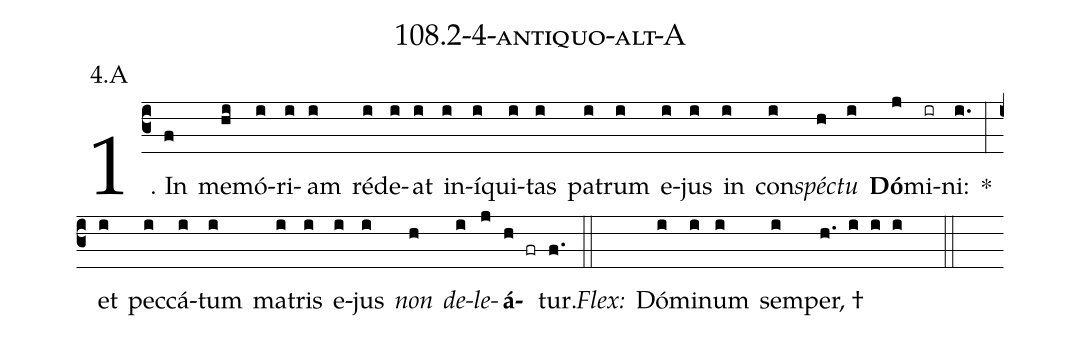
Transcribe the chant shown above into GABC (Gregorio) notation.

name: 108.2-4-antiquo-alt-A;
annotation: 4.A;
%%
(c3)1. In(f) me(hi)mó(i)ri(i)am(i) réd(i)e(i)at(i) in(i)í(i)qui(i)tas(i) pa(i)trum(i) e(i)jus(i) in(i) con(i)<i>spéc</i>(h)<i>tu</i>(i) <b>Dó</b>(j)mi(ir)ni:(i.) *(:) et(i) pec(i)cá(i)tum(i) ma(i)tris(i) e(i)jus(i) <i>non</i>(h) <i>de</i>(i)<i>le</i>(j)<b>á</b>(h fr)tur.(f.) (::)
<i>Flex:</i>()  Dó(i)mi(i)num(i) sem(i)per, †(h. i i i  ::)
